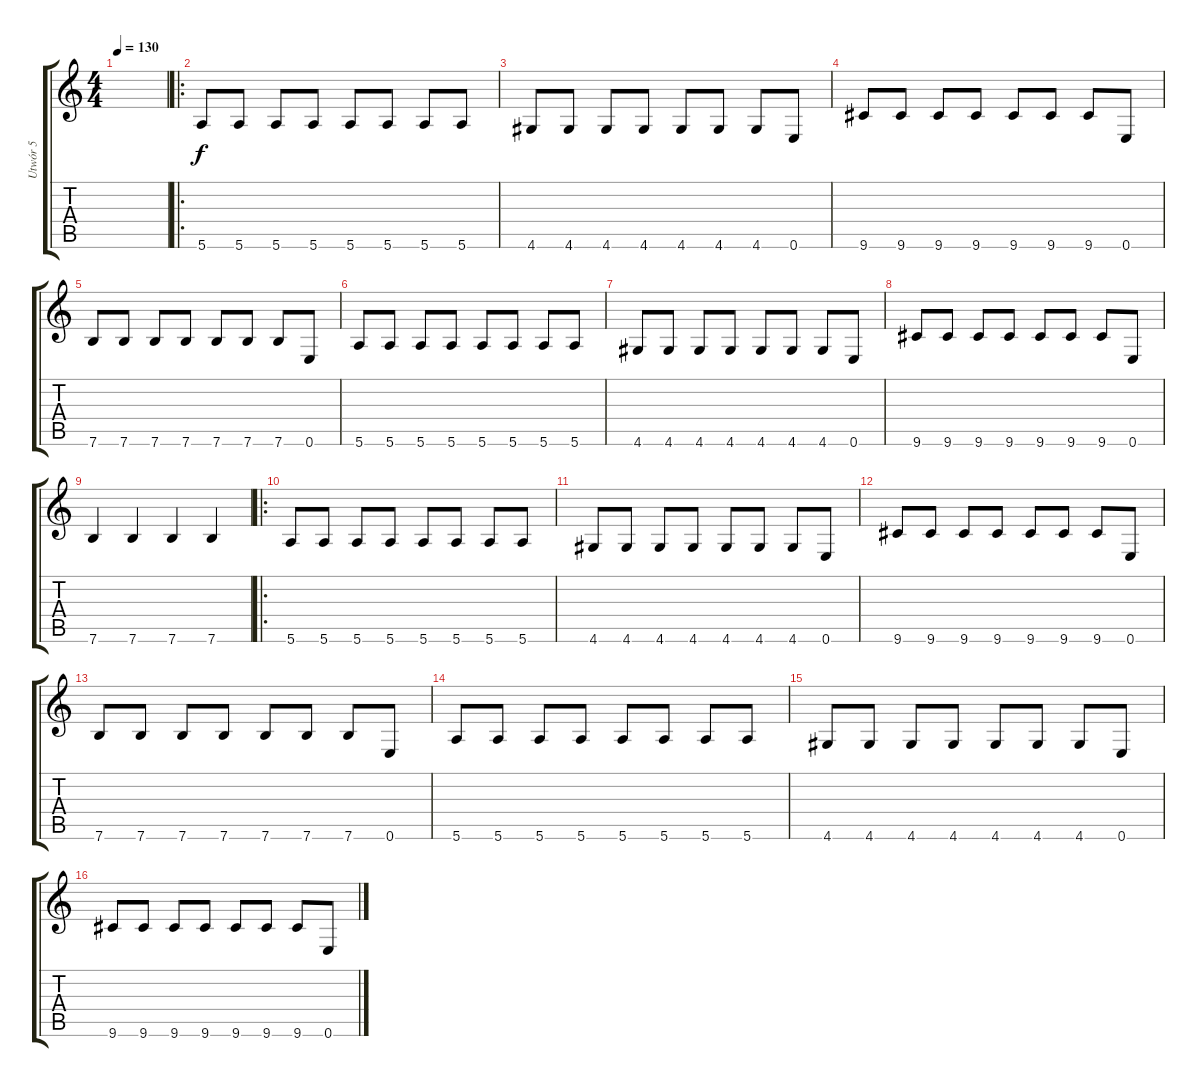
\track ("Utwór 5" "Utwór 5") {instrument electricbasspick}
\staff {score tabs}
\tuning (E4 B3 G3 D3 A2 E2) {hide}
\ts (4 4)
\tempo 130
\clef g2
\ks c
|
\ro
5.6.8 5.6.8 5.6.8 5.6.8 5.6.8 5.6.8 5.6.8 5.6.8 |
4.6.8 4.6.8 4.6.8 4.6.8 4.6.8 4.6.8 4.6.8 0.6.8 |
9.6.8 9.6.8 9.6.8 9.6.8 9.6.8 9.6.8 9.6.8 0.6.8 |
7.6.8 7.6.8 7.6.8 7.6.8 7.6.8 7.6.8 7.6.8 0.6.8 |
5.6.8 5.6.8 5.6.8 5.6.8 5.6.8 5.6.8 5.6.8 5.6.8 |
4.6.8 4.6.8 4.6.8 4.6.8 4.6.8 4.6.8 4.6.8 0.6.8 |
9.6.8 9.6.8 9.6.8 9.6.8 9.6.8 9.6.8 9.6.8 0.6.8 |
7.6.4 7.6.4 7.6.4 7.6.4 |
\ro
5.6.8 5.6.8 5.6.8 5.6.8 5.6.8 5.6.8 5.6.8 5.6.8 |
4.6.8 4.6.8 4.6.8 4.6.8 4.6.8 4.6.8 4.6.8 0.6.8 |
9.6.8 9.6.8 9.6.8 9.6.8 9.6.8 9.6.8 9.6.8 0.6.8 |
7.6.8 7.6.8 7.6.8 7.6.8 7.6.8 7.6.8 7.6.8 0.6.8 |
5.6.8 5.6.8 5.6.8 5.6.8 5.6.8 5.6.8 5.6.8 5.6.8 |
4.6.8 4.6.8 4.6.8 4.6.8 4.6.8 4.6.8 4.6.8 0.6.8 |
9.6.8 9.6.8 9.6.8 9.6.8 9.6.8 9.6.8 9.6.8 0.6.8
